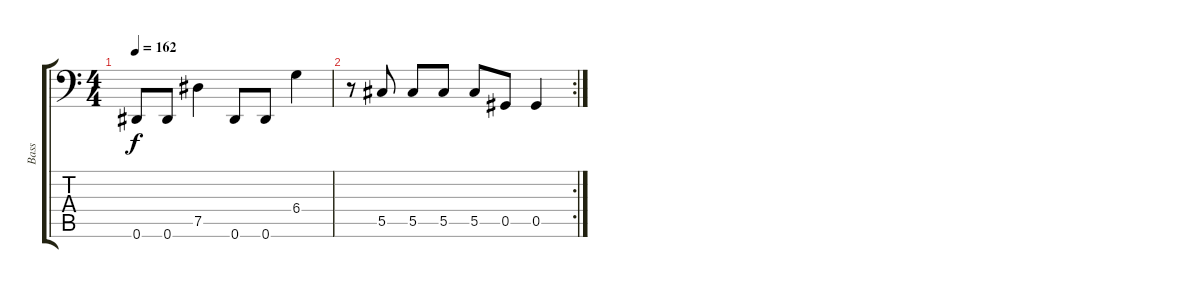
\track ("Bass" "Bass") {instrument electricbassfinger}
\staff {score tabs}
\tuning (Eb3 Bb2 Gb2 Db2 Ab1 Eb1) {hide}
\ts (4 4)
\tempo 162
\clef f4
\ks c
0.6.8{dy f} 0.6.8 7.5.4 0.6.8 0.6.8 6.4.4 |
\rc 2
r.8 5.5.8 5.5.8 5.5.8 5.5.8 0.5.8 0.5.4
